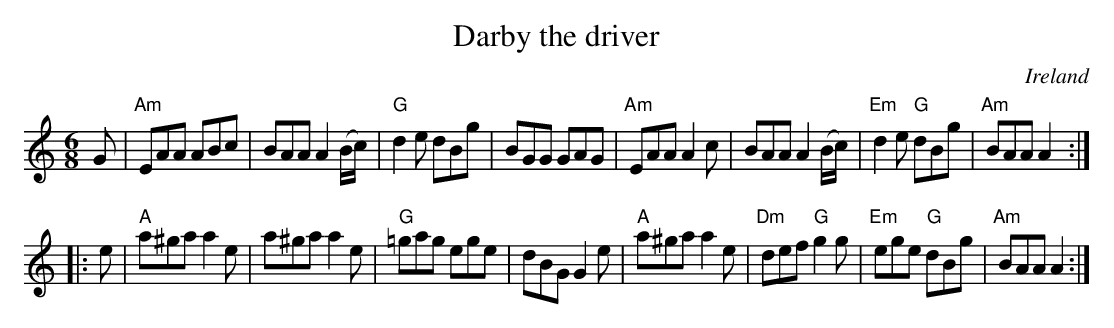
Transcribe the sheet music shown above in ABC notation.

X:1
T:Darby the driver
O:Ireland
M:6/8
L:1/8
K:C
G|\
"Am"EAA ABc|BAA A2(B/c/)|"G"d2e dBg|BGG GAG|\
"Am"EAA A2c|BAA A2(B/c/)|"Em"d2e "G"dBg|"Am"BAA A2:|
|:e|\
"A"a^ga a2e|a^ga a2e|"G"=gag ege|dBG G2e|\
"A"a^ga a2e|"Dm"def "G"g2g|"Em"ege "G"dBg|"Am"BAA A2:|
